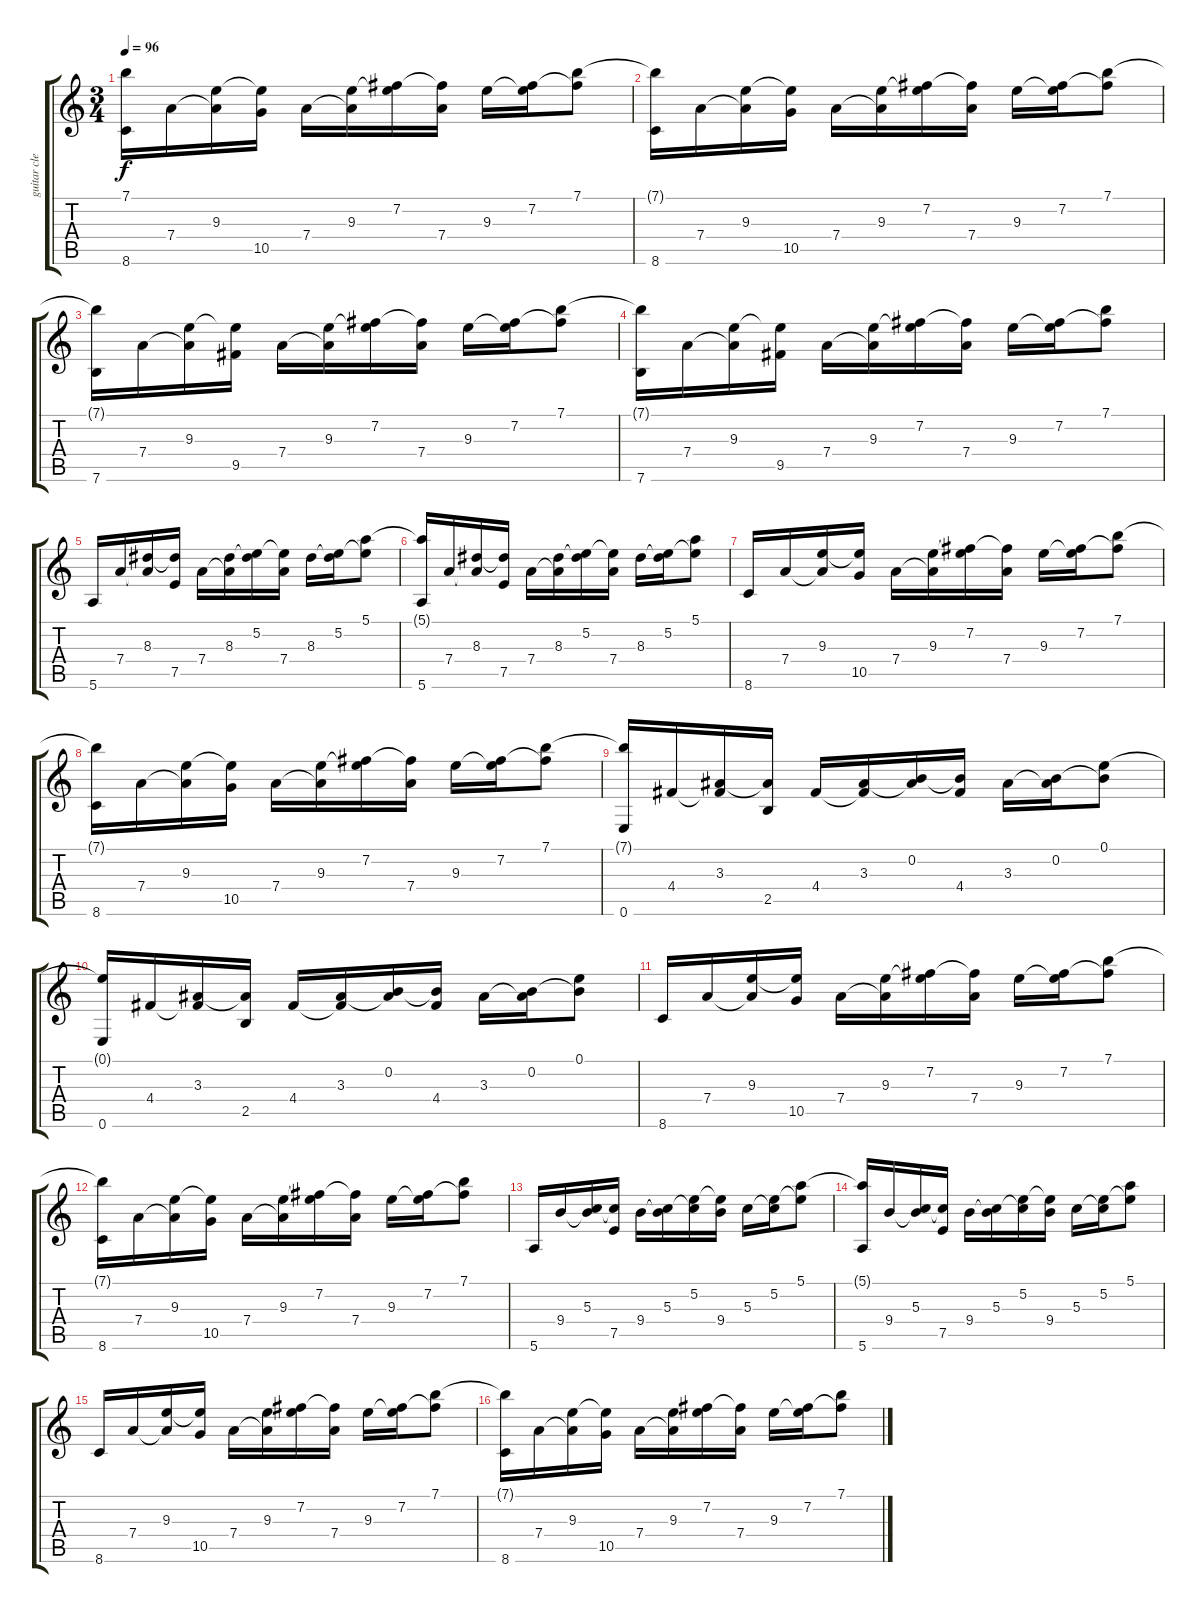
\track ("guitar clean tone and chorus" "guitar cle") {instrument electricguitarjazz}
\staff {score tabs}
\tuning (E4 B3 G3 D3 A2 E2) {hide}
\ts (3 4)
\tempo 96
\clef g2
\ks c
(7.1{t} 8.6).16{dy f} 7.4.16 (9.3 7.4{t}).16 (9.3{t} 10.5).16 7.4.16 (9.3 7.4{t}).16 (7.2 9.3{t}).16 (7.2{t} 7.4).16 9.3.16 (7.2 9.3{t}).16 (7.1 7.2{t}).8 |
(7.1{t} 8.6).16 7.4.16 (9.3 7.4{t}).16 (9.3{t} 10.5).16 7.4.16 (9.3 7.4{t}).16 (7.2 9.3{t}).16 (7.2{t} 7.4).16 9.3.16 (7.2 9.3{t}).16 (7.1 7.2{t}).8 |
(7.1{t} 7.6).16 7.4.16 (9.3 7.4{t}).16 (9.3{t} 9.5).16 7.4.16 (9.3 7.4{t}).16 (7.2 9.3{t}).16 (7.2{t} 7.4).16 9.3.16 (7.2 9.3{t}).16 (7.1 7.2{t}).8 |
(7.1{t} 7.6).16 7.4.16 (9.3 7.4{t}).16 (9.3{t} 9.5).16 7.4.16 (9.3 7.4{t}).16 (7.2 9.3{t}).16 (7.2{t} 7.4).16 9.3.16 (7.2 9.3{t}).16 (7.1 7.2{t}).8 |
5.6.16{volume 7} 7.4.16 (8.3 7.4{t}).16 (8.3{t} 7.5).16 7.4.16 (8.3 7.4{t}).16 (5.2 8.3{t}).16 (5.2{t} 7.4).16 8.3.16 (5.2 8.3{t}).16 (5.1 5.2{t}).8 |
(5.1{t} 5.6).16 7.4.16 (8.3 7.4{t}).16 (8.3{t} 7.5).16 7.4.16 (8.3 7.4{t}).16 (5.2 8.3{t}).16 (5.2{t} 7.4).16 8.3.16 (5.2 8.3{t}).16 (5.1 5.2{t}).8 |
8.6.16 7.4.16 (9.3 7.4{t}).16 (9.3{t} 10.5).16 7.4.16 (9.3 7.4{t}).16 (7.2 9.3{t}).16 (7.2{t} 7.4).16 9.3.16 (7.2 9.3{t}).16 (7.1 7.2{t}).8 |
(7.1{t} 8.6).16 7.4.16 (9.3 7.4{t}).16 (9.3{t} 10.5).16 7.4.16 (9.3 7.4{t}).16 (7.2 9.3{t}).16 (7.2{t} 7.4).16 9.3.16 (7.2 9.3{t}).16 (7.1 7.2{t}).8 |
(7.1{t} 0.6).16 4.4.16 (3.3 4.4{t}).16 (3.3{t} 2.5).16 4.4.16 (3.3 4.4{t}).16 (0.2 3.3{t}).16 (0.2{t} 4.4).16 3.3.16 (0.2 3.3{t}).16 (0.1 0.2{t}).8 |
(0.1{t} 0.6).16 4.4.16 (3.3 4.4{t}).16 (3.3{t} 2.5).16 4.4.16 (3.3 4.4{t}).16 (0.2 3.3{t}).16 (0.2{t} 4.4).16 3.3.16 (0.2 3.3{t}).16 (0.1 0.2{t}).8 |
8.6.16 7.4.16 (9.3 7.4{t}).16 (9.3{t} 10.5).16 7.4.16 (9.3 7.4{t}).16 (7.2 9.3{t}).16 (7.2{t} 7.4).16 9.3.16 (7.2 9.3{t}).16 (7.1 7.2{t}).8 |
(7.1{t} 8.6).16 7.4.16 (9.3 7.4{t}).16 (9.3{t} 10.5).16 7.4.16 (9.3 7.4{t}).16 (7.2 9.3{t}).16 (7.2{t} 7.4).16 9.3.16 (7.2 9.3{t}).16 (7.1 7.2{t}).8 |
5.6.16 9.4.16 (5.3 9.4{t}).16 (5.3{t} 7.5).16 9.4.16 (5.3 9.4{t}).16 (5.2 5.3{t}).16 (5.2{t} 9.4).16 5.3.16 (5.2 5.3{t}).16 (5.1 5.2{t}).8 |
(5.1{t} 5.6).16 9.4.16 (5.3 9.4{t}).16 (5.3{t} 7.5).16 9.4.16 (5.3 9.4{t}).16 (5.2 5.3{t}).16 (5.2{t} 9.4).16 5.3.16 (5.2 5.3{t}).16 (5.1 5.2{t}).8 |
8.6.16 7.4.16 (9.3 7.4{t}).16 (9.3{t} 10.5).16 7.4.16 (9.3 7.4{t}).16 (7.2 9.3{t}).16 (7.2{t} 7.4).16 9.3.16 (7.2 9.3{t}).16 (7.1 7.2{t}).8 |
(7.1{t} 8.6).16 7.4.16 (9.3 7.4{t}).16 (9.3{t} 10.5).16 7.4.16 (9.3 7.4{t}).16 (7.2 9.3{t}).16 (7.2{t} 7.4).16 9.3.16 (7.2 9.3{t}).16 (7.1 7.2{t}).8
